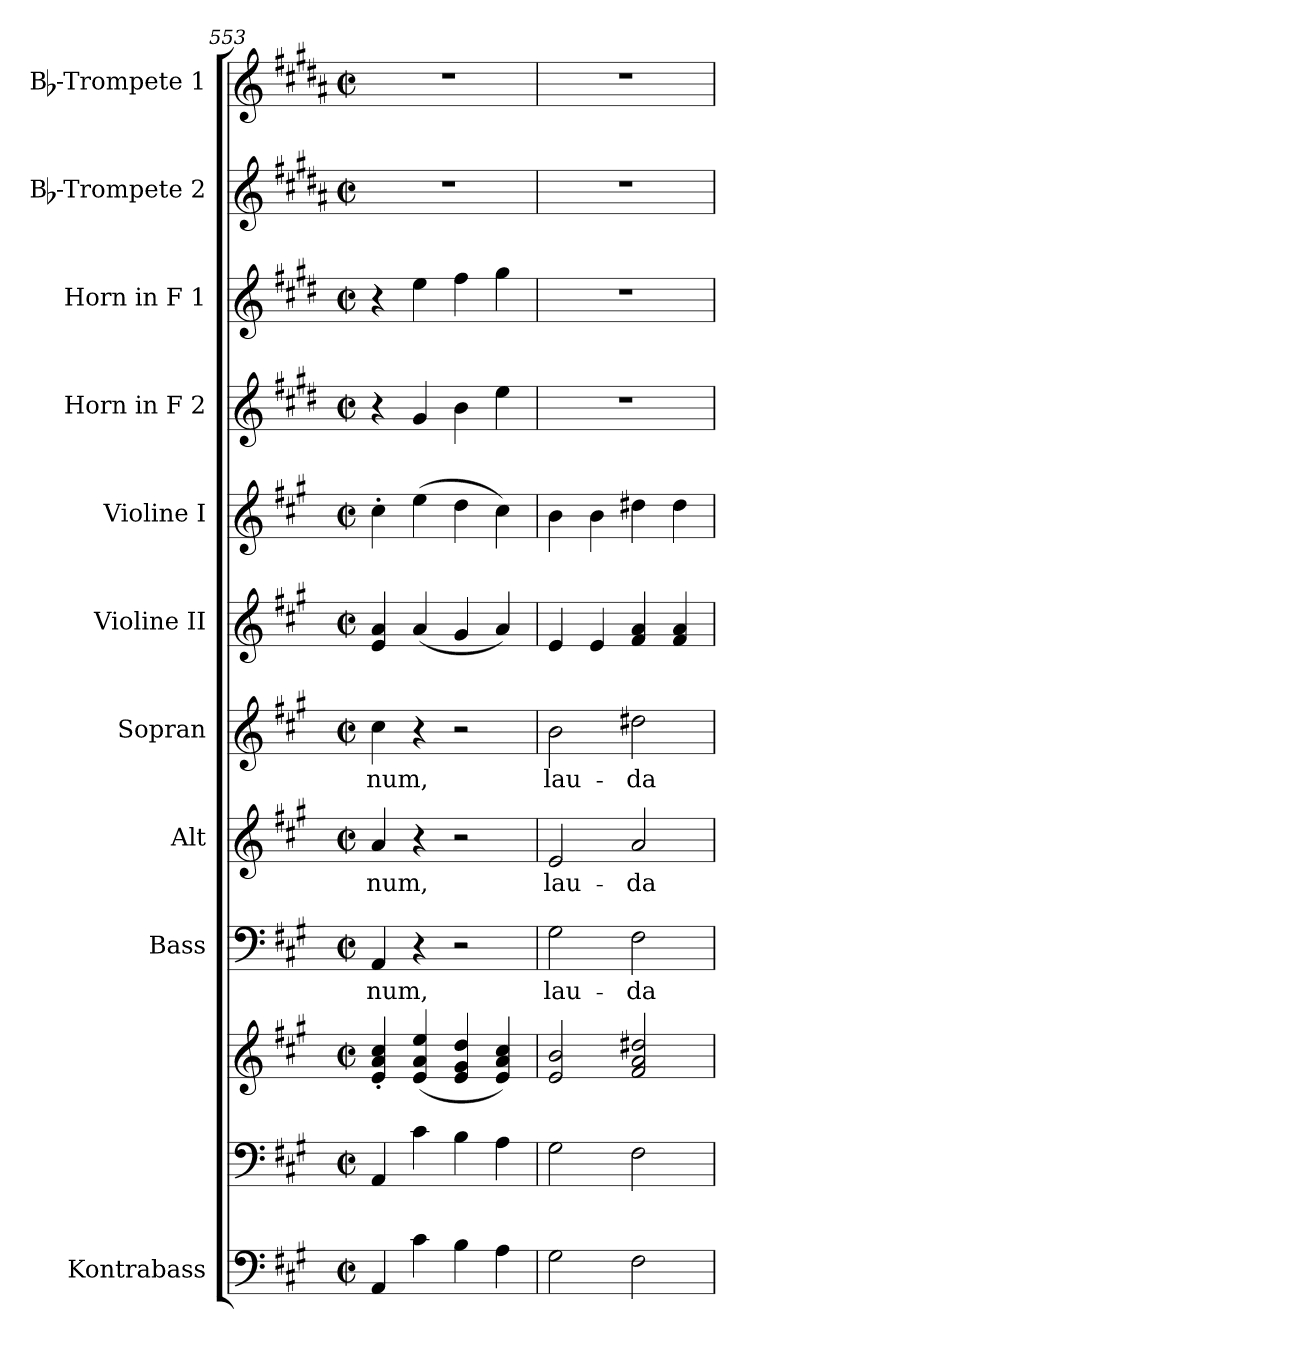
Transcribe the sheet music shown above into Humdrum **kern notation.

**kern	**kern	**kern	**kern	**text	**kern	**text	**kern	**text	**kern	**kern	**kern	**kern	**kern	**kern
*part11	*part10	*part10	*part9	*part9	*part8	*part8	*part7	*part7	*part6	*part5	*part4	*part3	*part2	*part1
*staff12	*staff11	*staff10	*staff9	*staff9	*staff8	*staff8	*staff7	*staff7	*staff6	*staff5	*staff4	*staff3	*staff2	*staff1
*I"Kontrabass	*	*	*I"Bass	*	*I"Alt	*	*I"Sopran	*	*I"Violine II	*I"Violine I	*I"Horn in F 2	*I"Horn in F 1	*I"Bb-Trompete 2	*I"Bb-Trompete 1
*I'Kb.	*	*	*I'B.	*	*I'A.	*	*I'S.	*	*I'Vl. II	*I'Vl. I	*	*	*I'Bb Trp. 2	*I'Bb Trp. 1
*clefF4	*clefF4	*clefG2	*clefF4	*	*clefG2	*	*clefG2	*	*clefG2	*clefG2	*clefG2	*clefG2	*clefG2	*clefG2
*ITrd7c12	*	*	*	*	*	*	*	*	*	*	*ITrd4c7	*ITrd4c7	*ITrd1c2	*ITrd1c2
*k[f#c#g#]	*k[f#c#g#]	*k[f#c#g#]	*k[f#c#g#]	*	*k[f#c#g#]	*	*k[f#c#g#]	*	*k[f#c#g#]	*k[f#c#g#]	*k[f#c#g#]	*k[f#c#g#]	*k[f#c#g#]	*k[f#c#g#]
*A:	*A:	*A:	*A:	*	*A:	*	*A:	*	*A:	*A:	*A:	*A:	*A:	*A:
*M2/2	*M2/2	*M2/2	*M2/2	*	*M2/2	*	*M2/2	*	*M2/2	*M2/2	*M2/2	*M2/2	*M2/2	*M2/2
*met(c|)	*met(c|)	*met(c|)	*met(c|)	*	*met(c|)	*	*met(c|)	*	*met(c|)	*met(c|)	*met(c|)	*met(c|)	*met(c|)	*met(c|)
=553	=553	=553	=553	=553	=553	=553	=553	=553	=553	=553	=553	=553	=553	=553
!	!	!	!	!LO:LY:b	!	!LO:LY:b	!	!LO:LY:b	!	!	!	!	!	!
4AAA/	4AA/	4e/'< 4a/'< 4cc#/'<	4AA/	-num,	4a/	-num,	4cc#\	-num,	4e/ 4a/	4cc#'>\	4r	4r	1r	1r
4C#\	4c#\	(4e/ 4a/ 4ee/	4r	.	4r	.	4r	.	(<4a/	(>4ee\	4c#/	4a\	.	.
4BB\	4B\	4e/ 4g#/ 4dd/	2r	.	2r	.	2r	.	4g#/	4dd\	4e\	4b\	.	.
4AA\	4A\	4e/ 4a/ 4cc#/)	.	.	.	.	.	.	4a/)	4cc#\)	4a\	4cc#\	.	.
=554	=554	=554	=554	=554	=554	=554	=554	=554	=554	=554	=554	=554	=554	=554
!	!	!	!	!LO:LY:b	!	!LO:LY:b	!	!LO:LY:b	!	!	!	!	!	!
2GG#\	2G#\	2e/ 2b/	2G#\	lau-	2e/	lau-	2b\	lau-	4e/	4b\	1r	1r	1r	1r
.	.	.	.	.	.	.	.	.	4e/	4b\	.	.	.	.
!	!	!	!	!LO:LY:b	!	!LO:LY:b	!	!LO:LY:b	!	!	!	!	!	!
2FF#\	2F#\	2f#/ 2a/ 2dd#X/	2F#\	-da	2a/	-da	2dd#X\	-da	4f#/ 4a/	4dd#X\	.	.	.	.
.	.	.	.	.	.	.	.	.	4f#/ 4a/	4dd#\	.	.	.	.
=	=	=	=	=	=	=	=	=	=	=	=	=	=	=
*-	*-	*-	*-	*-	*-	*-	*-	*-	*-	*-	*-	*-	*-	*-
